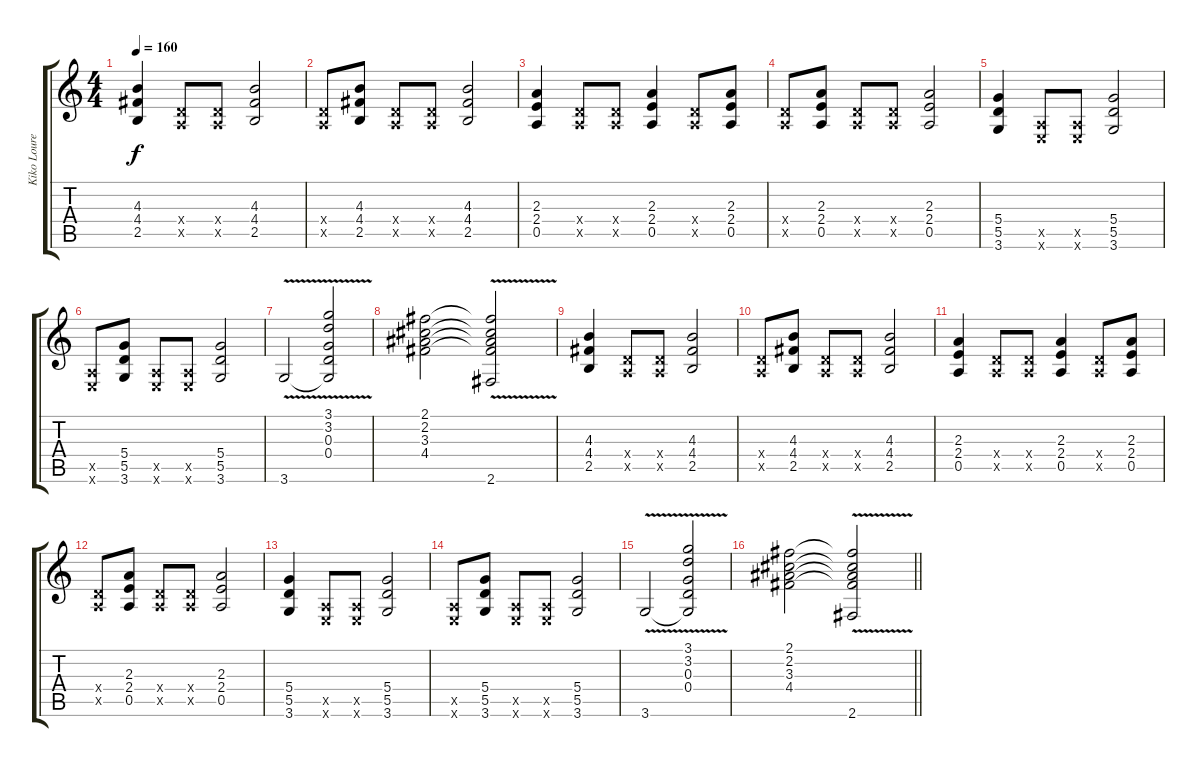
\track ("Kiko Loureiro" "Kiko Loure") {instrument overdrivenguitar}
\staff {score tabs}
\tuning (E4 B3 G3 D3 A2 E2) {hide}
\ts (4 4)
\tempo 160
\clef g2
\ks c
(4.3 4.4 2.5).4{dy f} (0.4{x} 0.5{x}).8 (0.4{x} 0.5{x}).8 (4.3 4.4 2.5).2 |
(0.4{x} 0.5{x}).8 (4.3 4.4 2.5).8 (0.4{x} 0.5{x}).8 (0.4{x} 0.5{x}).8 (4.3 4.4 2.5).2 |
(2.3 2.4 0.5).4 (0.4{x} 0.5{x}).8 (0.4{x} 0.5{x}).8 (2.3 2.4 0.5).4 (0.4{x} 0.5{x}).8 (2.3 2.4 0.5).8 |
(0.4{x} 0.5{x}).8 (2.3 2.4 0.5).8 (0.4{x} 0.5{x}).8 (0.4{x} 0.5{x}).8 (2.3 2.4 0.5).2 |
(5.4 5.5 3.6).4 (0.5{x} 0.6{x}).8 (0.5{x} 0.6{x}).8 (5.4 5.5 3.6).2 |
(0.5{x} 0.6{x}).8 (5.4 5.5 3.6).8 (0.5{x} 0.6{x}).8 (0.5{x} 0.6{x}).8 (5.4 5.5 3.6).2 |
3.6{v}.2 (3.1 3.2 0.3 0.4 3.6{t}).2 |
(2.1 2.2 3.3 4.4).2 (2.1{t} 2.2{t} 3.3{t} 4.4{t} 2.6{v}).2 |
(4.3 4.4 2.5).4 (0.4{x} 0.5{x}).8 (0.4{x} 0.5{x}).8 (4.3 4.4 2.5).2 |
(0.4{x} 0.5{x}).8 (4.3 4.4 2.5).8 (0.4{x} 0.5{x}).8 (0.4{x} 0.5{x}).8 (4.3 4.4 2.5).2 |
(2.3 2.4 0.5).4 (0.4{x} 0.5{x}).8 (0.4{x} 0.5{x}).8 (2.3 2.4 0.5).4 (0.4{x} 0.5{x}).8 (2.3 2.4 0.5).8 |
(0.4{x} 0.5{x}).8 (2.3 2.4 0.5).8 (0.4{x} 0.5{x}).8 (0.4{x} 0.5{x}).8 (2.3 2.4 0.5).2 |
(5.4 5.5 3.6).4 (0.5{x} 0.6{x}).8 (0.5{x} 0.6{x}).8 (5.4 5.5 3.6).2 |
(0.5{x} 0.6{x}).8 (5.4 5.5 3.6).8 (0.5{x} 0.6{x}).8 (0.5{x} 0.6{x}).8 (5.4 5.5 3.6).2 |
3.6{v}.2 (3.1 3.2 0.3 0.4 3.6{t}).2 |
\barLineRight lightlight
(2.1 2.2 3.3 4.4).2 (2.1{t} 2.2{t} 3.3{t} 4.4{t} 2.6{v}).2
